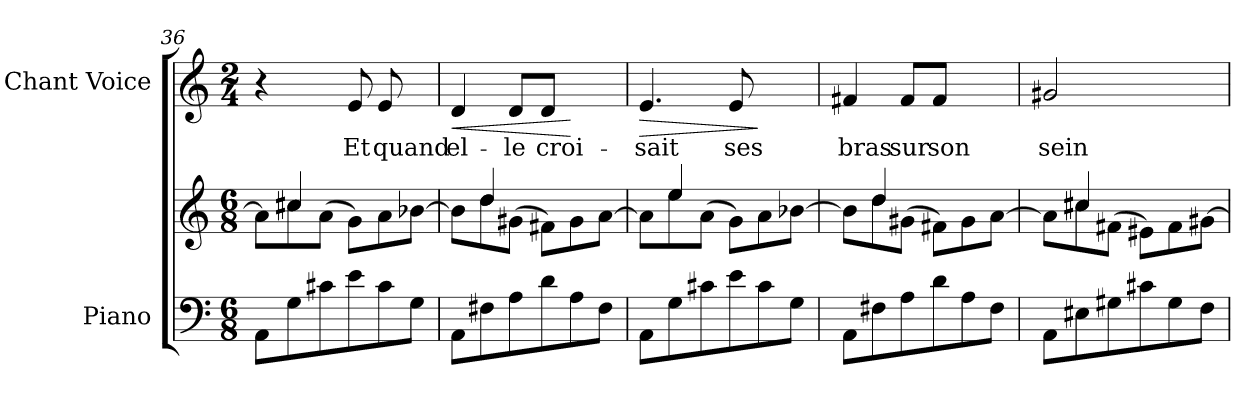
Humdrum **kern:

**kern	**kern	**kern	**text	**dynam
*part2	*part2	*part1	*part1	*part1
*staff3	*staff2	*staff1	*staff1	*staff1
*I"Piano	*	*I"Chant Voice	*	*
*I'Pno	*	*	*	*
*clefF4	*clefG2	*clefG2	*	*
*k[]	*k[]	*k[]	*	*
*M6/8	*M6/8	*M2/4	*	*
=36	=36	=36	=36	=36
*	*^	*	*	*
!	!	!	!LO:N:vis=4	!	!
8AA\L	8a\L]	8ryy	4.r	.	.
8G\	8cc#X\	4cc#/	.	.	.
8c#X\	(>8a\J	.	.	.	.
!	!	!	!	!LO:LY:b	!
8e\	8g\L)	4.ryy	8e/	Et	.
!	!	!	!	!LO:LY:b	!
8c#\	8a\	.	8e/	quand	.
8G\J	[>8b-X\J	.	8ryy	.	.
=37	=37	=37	=37	=37	=37
!	!	!	!	!LO:LY:b	!LO:HP:b
8AA\L	8b-\L]	8ryy	4d/	el-	<
8F#X\	8dd\	4dd/	.	.	.
!	!	!	!	!LO:LY:b	!
8A\	(>8g#X\J	.	8d/L	-le	.
!	!	!	!	!LO:LY:b	!
8d\	8f#X\L)	4.ryy	8d/J	croi-	.
8A\	8g#\	.	4ryy	.	[
8F#\J	[>8a\J	.	.	.	.
=38	=38	=38	=38	=38	=38
!	!	!	!	!LO:LY:b	!LO:HP:b
8AA\L	8a\L]	8ryy	4.e/	-sait	>
8G\	8ee\	4ee/	.	.	.
8c#X\	(>8a\J	.	.	.	.
!	!	!	!	!LO:LY:b	!
8e\	8g\L)	4.ryy	8e/	ses	.
8c#\	8a\	.	4ryy	.	]
8G\J	[>8b-X\J	.	.	.	.
=39	=39	=39	=39	=39	=39
!	!	!	!	!LO:LY:b	!
8AA\L	8b-\L]	8ryy	4f#X/	bras	.
8F#X\	8dd\	4dd/	.	.	.
!	!	!	!	!LO:LY:b	!
8A\	(>8g#X\J	.	8f#/L	sur	.
!	!	!	!	!LO:LY:b	!
8d\	8f#X\L)	4.ryy	8f#/J	son	.
8A\	8g#\	.	4ryy	.	.
8F#\J	[>8a\J	.	.	.	.
!!LO:PB:g=z
=40	=40	=40	=40	=40	=40
!	!	!	!	!LO:LY:b	!
8AA\L	8a\L]	8ryy	2g#X/	sein	.
8E#X\	8cc#X\	4cc#/	.	.	.
8G#X\	(>8f#X\J	.	.	.	.
8c#X\	8e#X\L)	4.ryy	.	.	.
8G#\	8f#\	.	4ryy	.	.
8F\J	[>8g#X\J	.	.	.	.
*	*v	*v	*	*	*
=	=	=	=	=
*-	*-	*-	*-	*-
